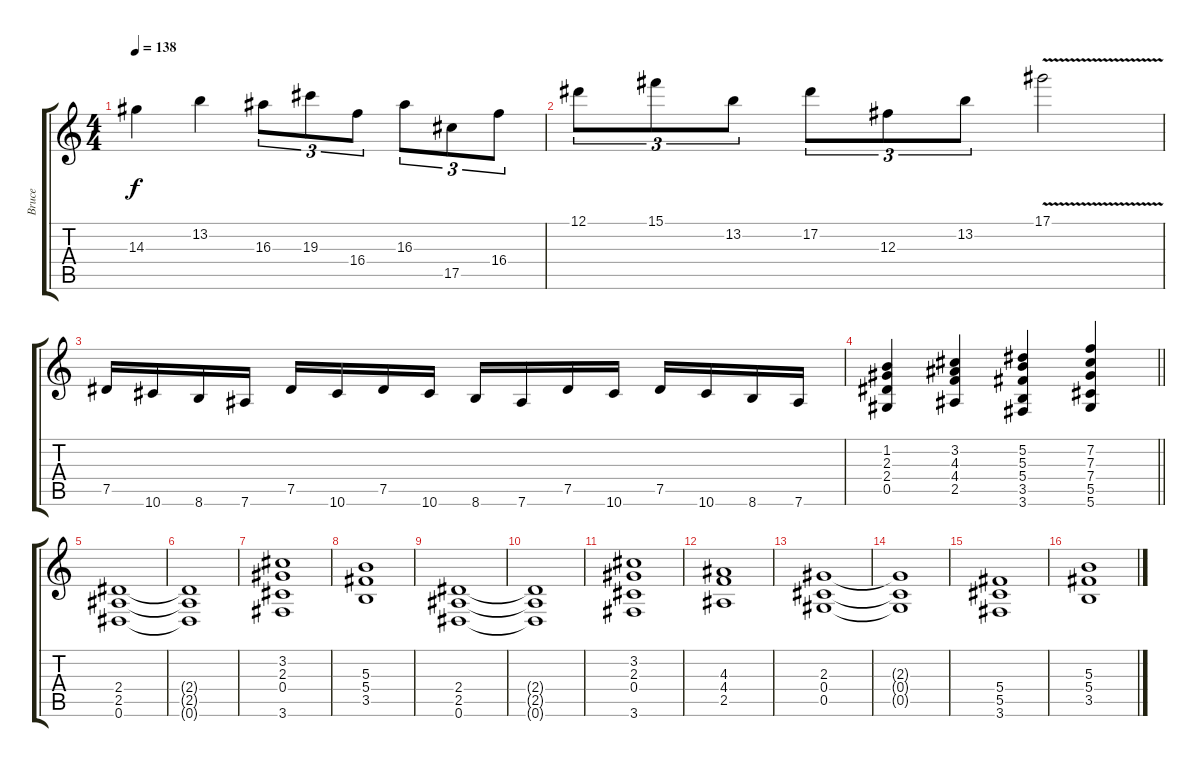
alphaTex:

\track ("Bruce" "Bruce") {instrument distortionguitar}
\staff {score tabs}
\tuning (Eb4 Bb3 Gb3 Db3 Ab2 Eb2) {hide}
\ts (4 4)
\tempo 138
\clef g2
\ks c
14.3.4{dy f} 13.2.4 16.3.8{tu (3 2)} 19.3.8{tu (3 2)} 16.4.8{tu (3 2)} 16.3.8{tu (3 2)} 17.5.8{tu (3 2)} 16.4.8{tu (3 2)} |
12.1.8{tu (3 2)} 15.1.8{tu (3 2)} 13.2.8{tu (3 2)} 17.2.8{tu (3 2)} 12.3.8{tu (3 2)} 13.2.8{tu (3 2)} 17.1{v}.2 |
7.5.16 10.6.16 8.6.16 7.6.16 7.5.16 10.6.16 7.5.16 10.6.16 8.6.16 7.6.16 7.5.16 10.6.16 7.5.16 10.6.16 8.6.16 7.6.16 |
\barLineRight lightlight
(1.2 2.3 2.4 0.5).4 (3.2 4.3 4.4 2.5).4 (5.2 5.3 5.4 3.5 3.6).4 (7.2 7.3 7.4 5.5 5.6).4 |
(2.4 2.5 0.6).1 |
(2.4{t} 2.5{t} 0.6{t}).1 |
(3.2 2.3 0.4 3.6).1 |
(5.3 5.4 3.5).1 |
(2.4 2.5 0.6).1 |
(2.4{t} 2.5{t} 0.6{t}).1 |
(3.2 2.3 0.4 3.6).1 |
(4.3 4.4 2.5).1 |
(2.3 0.4 0.5).1 |
(2.3{t} 0.4{t} 0.5{t}).1 |
(5.4 5.5 3.6).1 |
(5.3 5.4 3.5).1
